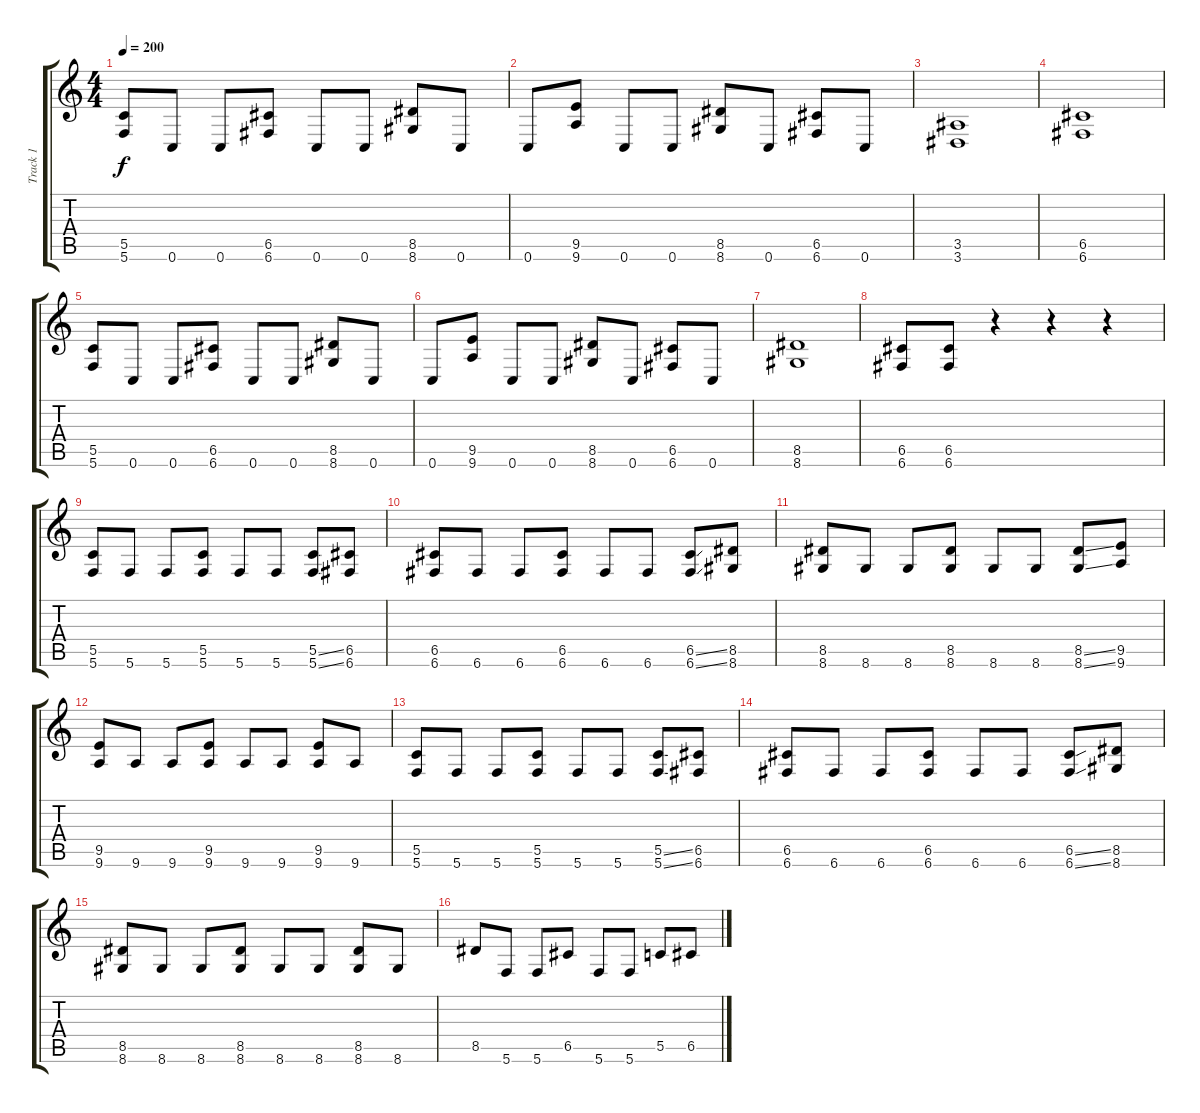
\track ("Track 1" "Track 1") {instrument distortionguitar}
\staff {score tabs}
\tuning (D4 A3 F3 C3 G2 C2) {hide}
\ts (4 4)
\tempo 200
\clef g2
\ks c
(5.5 5.6).8{dy f} 0.6.8 0.6.8 (6.5 6.6).8 0.6.8 0.6.8 (8.5 8.6).8 0.6.8 |
0.6.8 (9.5 9.6).8 0.6.8 0.6.8 (8.5 8.6).8 0.6.8 (6.5 6.6).8 0.6.8 |
(3.5 3.6).1 |
(6.5 6.6).1 |
(5.5 5.6).8 0.6.8 0.6.8 (6.5 6.6).8 0.6.8 0.6.8 (8.5 8.6).8 0.6.8 |
0.6.8 (9.5 9.6).8 0.6.8 0.6.8 (8.5 8.6).8 0.6.8 (6.5 6.6).8 0.6.8 |
(8.5 8.6).1 |
(6.5 6.6).8 (6.5 6.6).8 r.4 r.4 r.4 |
(5.5 5.6).8 5.6.8 5.6.8 (5.5 5.6).8 5.6.8 5.6.8 (5.5{ss} 5.6{ss}).8 (6.5 6.6).8 |
(6.5 6.6).8 6.6.8 6.6.8 (6.5 6.6).8 6.6.8 6.6.8 (6.5{ss} 6.6{ss}).8 (8.5 8.6).8 |
(8.5 8.6).8 8.6.8 8.6.8 (8.5 8.6).8 8.6.8 8.6.8 (8.5{ss} 8.6{ss}).8 (9.5 9.6).8 |
(9.5 9.6).8 9.6.8 9.6.8 (9.5 9.6).8 9.6.8 9.6.8 (9.5 9.6).8 9.6.8 |
(5.5 5.6).8 5.6.8 5.6.8 (5.5 5.6).8 5.6.8 5.6.8 (5.5{ss} 5.6{ss}).8 (6.5 6.6).8 |
(6.5 6.6).8 6.6.8 6.6.8 (6.5 6.6).8 6.6.8 6.6.8 (6.5{ss} 6.6{ss}).8 (8.5 8.6).8 |
(8.5 8.6).8 8.6.8 8.6.8 (8.5 8.6).8 8.6.8 8.6.8 (8.5 8.6).8 8.6.8 |
8.5.8 5.6.8 5.6.8 6.5.8 5.6.8 5.6.8 5.5.8 6.5.8
